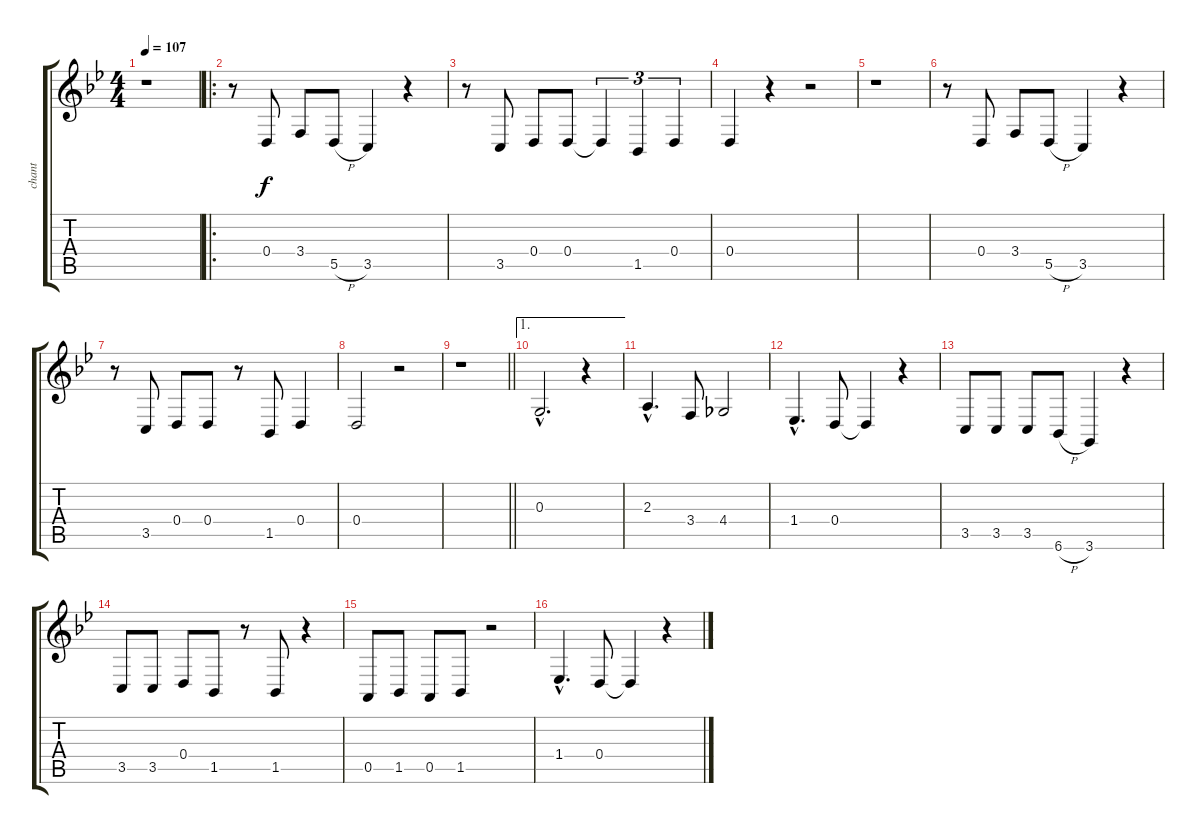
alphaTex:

\track ("chant" "chant") {instrument harpsichord}
\staff {score tabs}
\tuning (E4 B3 G3 D3 A2 E2) {hide}
\ts (4 4)
\tempo 107
\clef g2
\ks bb
r.1{dy f} |
\ro
r.8 0.4.8 3.4.8 5.5{h}.8 3.5.4 r.4 |
r.8 3.5.8 0.4.8 0.4.8 0.4{t}.4{tu (3 2)} 1.5.4{tu (3 2)} 0.4.4{tu (3 2)} |
0.4.4 r.4 r.2 |
r.1 |
r.8 0.4.8 3.4.8 5.5{h}.8 3.5.4 r.4 |
r.8 3.5.8 0.4.8 0.4.8 r.8 1.5.8 0.4.4 |
0.4.2 r.2 |
\barLineRight lightlight
r.1 |
\ae 1
0.3{hac}.2{d} r.4 |
2.3{hac}.4{d} 3.4.8 4.4.2 |
1.4{hac}.4{d} 0.4.8 0.4{t}.4 r.4 |
3.5.8 3.5.8 3.5.8 6.6{h}.8 3.6.4 r.4 |
3.5.8 3.5.8 0.4.8 1.5.8 r.8 1.5.8 r.4 |
0.5.8 1.5.8 0.5.8 1.5.8 r.2 |
1.4{hac}.4{d} 0.4.8 0.4{t}.4 r.4
